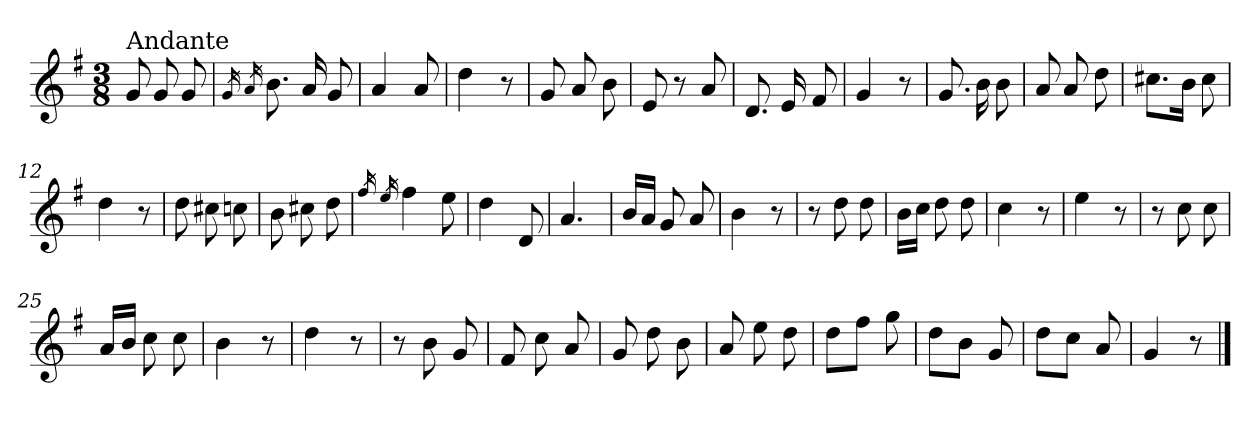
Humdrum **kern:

**kern
*part1
*staff1
*clefG2
*k[f#]
*G:
*M3/8
=1
!LO:TX:a:t=Andante
8g/
8g/
8g/
=2
16qg/
16qa/
8.b\
16a/
8g/
=3
4a/
8a/
=4
4dd\
8r
=5
8g/
8a/
8b\
=6
8e/
8r
8a/
=7
8.d/
16e/
8f#/
=8
4g/
8r
=9
8.g/
16b\
8b\
=10
8a/
8a/
8dd\
!!LO:LB:g=z
=11
8.cc#X\L
16b\Jk
8cc#\
=12
4dd\
8r
=13
8dd\
8cc#X\
8ccn\
=14
8b\
8cc#X\
8dd\
=15
16qff#/
16qee/
4ff#\
8ee\
=16
4dd\
8d/
=17
4.a/
=18
16b/LL
16a/JJ
8g/
8a/
=19
4b\
8r
=20
8r
8dd\
8dd\
=21
16b\LL
16cc\JJ
8dd\
8dd\
=22
4cc\
8r
!!LO:LB:g=z
=23
4ee\
8r
=24
8r
8cc\
8cc\
=25
16a/LL
16b/JJ
8cc\
8cc\
=26
4b\
8r
=27
4dd\
8r
=28
8r
8b\
8g/
=29
8f#/
8cc\
8a/
=30
8g/
8dd\
8b\
=31
8a/
8ee\
8dd\
=32
8dd\L
8ff#\J
8gg\
=33
8dd\L
8b\J
8g/
=34
8dd\L
8cc\J
8a/
!!LO:LB:g=z
=35
4g/
8r
==
*-
